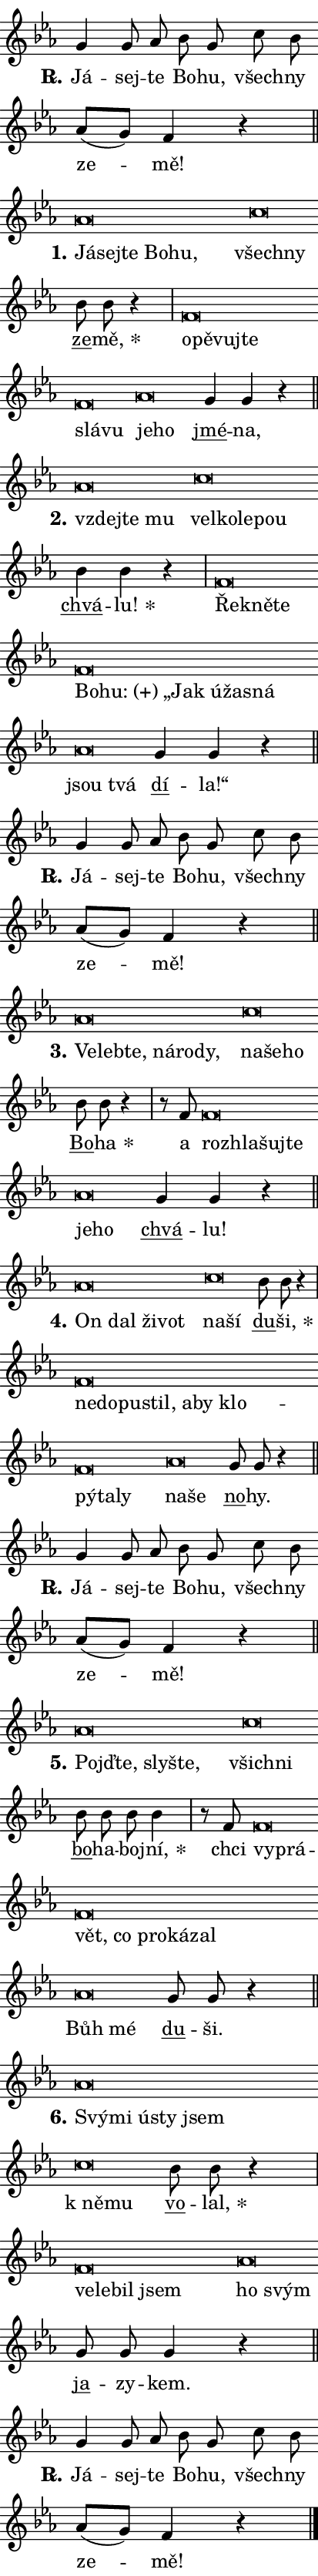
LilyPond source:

\version "2.22.1"
\header { tagline = "" }
\paper {
  indent = 0\cm
  top-margin = 0\cm
  right-margin = 0\cm
  bottom-margin = 0\cm
  left-margin = 0\cm
  paper-width = 7\cm
  page-breaking = #ly:one-page-breaking
  system-system-spacing.basic-distance = #11
  score-system-spacing.basic-distance = #11.3
  ragged-last = ##f
}


%% Author: Thomas Morley
%% https://lists.gnu.org/archive/html/lilypond-user/2020-05/msg00002.html
#(define (line-position grob)
"Returns position of @var[grob} in current system:
   @code{'start}, if at first time-step
   @code{'end}, if at last time-step
   @code{'middle} otherwise
"
  (let* ((col (ly:item-get-column grob))
         (ln (ly:grob-object col 'left-neighbor))
         (rn (ly:grob-object col 'right-neighbor))
         (col-to-check-left (if (ly:grob? ln) ln col))
         (col-to-check-right (if (ly:grob? rn) rn col))
         (break-dir-left
           (and
             (ly:grob-property col-to-check-left 'non-musical #f)
             (ly:item-break-dir col-to-check-left)))
         (break-dir-right
           (and
             (ly:grob-property col-to-check-right 'non-musical #f)
             (ly:item-break-dir col-to-check-right))))
        (cond ((eqv? 1 break-dir-left) 'start)
              ((eqv? -1 break-dir-right) 'end)
              (else 'middle))))

#(define (tranparent-at-line-position vctor)
  (lambda (grob)
  "Relying on @code{line-position} select the relevant enry from @var{vctor}.
Used to determine transparency,"
    (case (line-position grob)
      ((end) (not (vector-ref vctor 0)))
      ((middle) (not (vector-ref vctor 1)))
      ((start) (not (vector-ref vctor 2))))))

noteHeadBreakVisibility =
#(define-music-function (break-visibility)(vector?)
"Makes @code{NoteHead}s transparent relying on @var{break-visibility}"
#{
  \override NoteHead.transparent =
    #(tranparent-at-line-position break-visibility)
#})

#(define delete-ledgers-for-transparent-note-heads
  (lambda (grob)
    "Reads whether a @code{NoteHead} is transparent.
If so this @code{NoteHead} is removed from @code{'note-heads} from
@var{grob}, which is supposed to be @code{LedgerLineSpanner}.
As a result ledgers are not printed for this @code{NoteHead}"
    (let* ((nhds-array (ly:grob-object grob 'note-heads))
           (nhds-list
             (if (ly:grob-array? nhds-array)
                 (ly:grob-array->list nhds-array)
                 '()))
           ;; Relies on the transparent-property being done before
           ;; Staff.LedgerLineSpanner.after-line-breaking is executed.
           ;; This is fragile ...
           (to-keep
             (remove
               (lambda (nhd)
                 (ly:grob-property nhd 'transparent #f))
               nhds-list)))
      ;; TODO find a better method to iterate over grob-arrays, similiar
      ;; to filter/remove etc for lists
      ;; For now rebuilt from scratch
      (set! (ly:grob-object grob 'note-heads)  '())
      (for-each
        (lambda (nhd)
          (ly:pointer-group-interface::add-grob grob 'note-heads nhd))
        to-keep))))

hideNotes = {
  \noteHeadBreakVisibility #begin-of-line-visible
}
unHideNotes = {
  \noteHeadBreakVisibility #all-visible
}

% work-around for resetting accidentals
% https://lilypond.org/doc/v2.23/Documentation/notation/displaying-rhythms#unmetered-music
cadenzaMeasure = {
  \cadenzaOff
  \partial 1024 s1024
  \cadenzaOn
}

#(define-markup-command (accent layout props text) (markup?)
  "Underline accented syllable"
  (interpret-markup layout props
    #{\markup \override #'(offset . 4.3) \underline { #text }#}))

responsum = \markup \concat {
  "R" \hspace #-1.05 \path #0.1 #'((moveto 0 0.07) (lineto 0.9 0.8)) \hspace #0.05 "."
}

\layout {
    \context {
        \Staff
        \remove "Time_signature_engraver"
        \override LedgerLineSpanner.after-line-breaking = #delete-ledgers-for-transparent-note-heads
    }
    \context {
        \Voice {
            \override NoteHead.output-attributes = #'((class . "notehead"))
            \override Hairpin.height = #0.55
        }
    }
    \context {
        \Lyrics {
            \override StanzaNumber.output-attributes = #'((class . "stanzanumber"))
            \override LyricSpace.minimum-distance = #0.9
            \override LyricText.font-name = #"TeX Gyre Schola"
            \override LyricText.font-size = 1
            \override StanzaNumber.font-name = #"TeX Gyre Schola Bold"
            \override StanzaNumber.font-size = 1
        }
    }
}

% magnetic-lyrics.ily
%
%   written by
%     Jean Abou Samra <jean@abou-samra.fr>
%     Werner Lemberg <wl@gnu.org>
%
%   adapted by
%     Jiri Hon <jiri.hon@gmail.com>
%
% Version 2022-Apr-15

% https://www.mail-archive.com/lilypond-user@gnu.org/msg149350.html

#(define (Left_hyphen_pointer_engraver context)
   "Collect syllable-hyphen-syllable occurrences in lyrics and store
them in properties.  This engraver only looks to the left.  For
example, if the lyrics input is @code{foo -- bar}, it does the
following.

@itemize @bullet
@item
Set the @code{text} property of the @code{LyricHyphen} grob between
@q{foo} and @q{bar} to @code{foo}.

@item
Set the @code{left-hyphen} property of the @code{LyricText} grob with
text @q{foo} to the @code{LyricHyphen} grob between @q{foo} and
@q{bar}.
@end itemize

Use this auxiliary engraver in combination with the
@code{lyric-@/text::@/apply-@/magnetic-@/offset!} hook."
   (let ((hyphen #f)
         (text #f))
     (make-engraver
      (acknowledgers
       ((lyric-syllable-interface engraver grob source-engraver)
        (set! text grob)))
      (end-acknowledgers
       ((lyric-hyphen-interface engraver grob source-engraver)
        ;(when (not (grob::has-interface grob 'lyric-space-interface))
          (set! hyphen grob)));)
      ((stop-translation-timestep engraver)
       (when (and text hyphen)
         (ly:grob-set-object! text 'left-hyphen hyphen))
       (set! text #f)
       (set! hyphen #f)))))

#(define (lyric-text::apply-magnetic-offset! grob)
   "If the space between two syllables is less than the value in
property @code{LyricText@/.details@/.squash-threshold}, move the right
syllable to the left so that it gets concatenated with the left
syllable.

Use this function as a hook for
@code{LyricText@/.after-@/line-@/breaking} if the
@code{Left_@/hyphen_@/pointer_@/engraver} is active."
   (let ((hyphen (ly:grob-object grob 'left-hyphen #f)))
     (when hyphen
       (let ((left-text (ly:spanner-bound hyphen LEFT)))
         (when (grob::has-interface left-text 'lyric-syllable-interface)
           (let* ((common (ly:grob-common-refpoint grob left-text X))
                  (this-x-ext (ly:grob-extent grob common X))
                  (left-x-ext
                   (begin
                     ;; Trigger magnetism for left-text.
                     (ly:grob-property left-text 'after-line-breaking)
                     (ly:grob-extent left-text common X)))
                  ;; `delta` is the gap width between two syllables.
                  (delta (- (interval-start this-x-ext)
                            (interval-end left-x-ext)))
                  (details (ly:grob-property grob 'details))
                  (threshold (assoc-get 'squash-threshold details 0.2)))
             (when (< delta threshold)
               (let* (;; We have to manipulate the input text so that
                      ;; ligatures crossing syllable boundaries are not
                      ;; disabled.  For languages based on the Latin
                      ;; script this is essentially a beautification.
                      ;; However, for non-Western scripts it can be a
                      ;; necessity.
                      (lt (ly:grob-property left-text 'text))
                      (rt (ly:grob-property grob 'text))
                      (is-space (grob::has-interface hyphen 'lyric-space-interface))
                      (space (if is-space " " ""))
                      (space-markup (grob-interpret-markup grob " "))
                      (space-size (interval-length (ly:stencil-extent space-markup X)))
                      (extra-delta (if is-space space-size 0))
                      ;; Append new syllable.
                      (ltrt-space (if (and (string? lt) (string? rt))
                                (string-append lt space rt)
                                (make-concat-markup (list lt space rt))))
                      ;; Right-align `ltrt` to the right side.
                      (ltrt-space-markup (grob-interpret-markup
                               grob
                               (make-translate-markup
                                (cons (interval-length this-x-ext) 0)
                                (make-right-align-markup ltrt-space)))))
                 (begin
                   ;; Don't print `left-text`.
                   (ly:grob-set-property! left-text 'stencil #f)
                   ;; Set text and stencil (which holds all collected
                   ;; syllables so far) and shift it to the left.
                   (ly:grob-set-property! grob 'text ltrt-space)
                   (ly:grob-set-property! grob 'stencil ltrt-space-markup)
                   (ly:grob-translate-axis! grob (- (- delta extra-delta)) X))))))))))


#(define (lyric-hyphen::displace-bounds-first grob)
   ;; Make very sure this callback isn't triggered too early.
   (let ((left (ly:spanner-bound grob LEFT))
         (right (ly:spanner-bound grob RIGHT)))
     (ly:grob-property left 'after-line-breaking)
     (ly:grob-property right 'after-line-breaking)
     (ly:lyric-hyphen::print grob)))

squashThreshold = #0.4

\layout {
  \context {
    \Lyrics
    \consists #Left_hyphen_pointer_engraver
    \override LyricText.after-line-breaking =
      #lyric-text::apply-magnetic-offset!
    \override LyricHyphen.stencil = #lyric-hyphen::displace-bounds-first
    \override LyricText.details.squash-threshold = \squashThreshold
    \override LyricHyphen.minimum-distance = 0
    \override LyricHyphen.minimum-length = \squashThreshold
  }
}

squash = \override LyricText.details.squash-threshold = 9999
unSquash = \override LyricText.details.squash-threshold = \squashThreshold

left = \override LyricText.self-alignment-X = #LEFT
unLeft = \revert LyricText.self-alignment-X

starOffset = #(lambda (grob) 
                (let ((x_offset (ly:self-alignment-interface::aligned-on-x-parent grob)))
                  (if (= x_offset 0) 0 (+ x_offset 1.2))))

star = #(define-music-function (syllable)(string?)
"Append star separator at the end of a syllable"
#{
  \once \override LyricText.X-offset = #starOffset
  \lyricmode { \markup {
    #syllable
    \override #'((font-name . "TeX Gyre Schola Bold")) \hspace #0.2 \lower #0.65 \larger "*"
  } }
#})

starAccent = #(define-music-function (syllable)(string?)
"Append star separator at the end of a syllable and make accent"
#{
  \once \override LyricText.X-offset = #starOffset
  \lyricmode { \markup {
    \accent #syllable
    \override #'((font-name . "TeX Gyre Schola Bold")) \hspace #0.2 \lower #0.65 \larger "*"
  } }
#})

breath = #(define-music-function (syllable)(string?)
"Append breathing indicator at the end of a syllable"
#{
  \lyricmode { \markup { #syllable "+" } }
#})

optionalBreath = #(define-music-function (syllable)(string?)
"Append optional breathing indicator at the end of a syllable"
#{
  \lyricmode { \markup { #syllable "(+)" } }
#})


\score {
    <<
        \new Voice = "melody" { \cadenzaOn \key es \major \relative { g'4 g8 as bes g \bar "" c bes \bar "" as[( g)] f4 r \cadenzaMeasure \bar "||" \break } }
        \new Lyrics \lyricsto "melody" { \lyricmode { \set stanza = \responsum
Já -- sej -- te Bo -- hu, všech -- ny ze -- mě! } }
    >>
    \layout {}
}

\score {
    <<
        \new Voice = "melody" { \cadenzaOn \key es \major \relative { as'\breve*1/16 \hideNotes \breve*1/16 \bar "" \breve*1/16 \bar "" \breve*1/16 \breve*1/16 \bar "" \unHideNotes c\breve*1/16 \hideNotes \breve*1/16 \bar "" \unHideNotes \bar "" bes8 bes r4 \cadenzaMeasure \bar "|" f\breve*1/16 \hideNotes \breve*1/16 \bar "" \breve*1/16 \bar "" \breve*1/16 \bar "" \breve*1/16 \breve*1/16 \bar "" \unHideNotes as\breve*1/16 \hideNotes \breve*1/16 \bar "" \unHideNotes \bar "" g4 g r \cadenzaMeasure \bar "||" \break } }
        \new Lyrics \lyricsto "melody" { \lyricmode { \set stanza = "1."
\left Já -- \squash sej -- te Bo -- hu, \left \unLeft \unSquash všech -- \squash ny \unLeft \unSquash \markup \accent ze -- \star mě, \left o -- \squash pě -- vuj -- te slá -- vu \left \unLeft \unSquash je -- \squash ho \unLeft \unSquash \markup \accent jmé -- na, } }
    >>
    \layout {}
}

\score {
    <<
        \new Voice = "melody" { \cadenzaOn \key es \major \relative { as'\breve*1/16 \hideNotes \breve*1/16 \breve*1/16 \bar "" \unHideNotes c\breve*1/16 \hideNotes \breve*1/16 \bar "" \breve*1/16 \breve*1/16 \bar "" \unHideNotes \bar "" bes4 bes r \cadenzaMeasure \bar "|" f\breve*1/16 \hideNotes \breve*1/16 \bar "" \breve*1/16 \bar "" \breve*1/16 \bar "" \breve*1/16 \bar "" \breve*1/16 \bar "" \breve*1/16 \bar "" \breve*1/16 \breve*1/16 \bar "" \unHideNotes as\breve*1/16 \hideNotes \breve*1/16 \bar "" \unHideNotes \bar "" g4 g r \cadenzaMeasure \bar "||" \break } }
        \new Lyrics \lyricsto "melody" { \lyricmode { \set stanza = "2."
\left vzdej -- \squash te mu \left \unLeft \unSquash vel -- \squash ko -- le -- pou \unLeft \unSquash \markup \accent chvá -- \star lu! \left Ře -- \squash kně -- te Bo -- \optionalBreath hu: „Jak ú -- ža -- sná \left \unLeft \unSquash jsou \squash tvá \unLeft \unSquash \markup \accent dí -- la!“ } }
    >>
    \layout {}
}

\score {
    <<
        \new Voice = "melody" { \cadenzaOn \key es \major \relative { g'4 g8 as bes g \bar "" c bes \bar "" as[( g)] f4 r \cadenzaMeasure \bar "||" \break } }
        \new Lyrics \lyricsto "melody" { \lyricmode { \set stanza = \responsum
Já -- sej -- te Bo -- hu, všech -- ny ze -- mě! } }
    >>
    \layout {}
}

\score {
    <<
        \new Voice = "melody" { \cadenzaOn \key es \major \relative { as'\breve*1/16 \hideNotes \breve*1/16 \bar "" \breve*1/16 \bar "" \breve*1/16 \bar "" \breve*1/16 \breve*1/16 \bar "" \unHideNotes c\breve*1/16 \hideNotes \breve*1/16 \breve*1/16 \bar "" \unHideNotes \bar "" bes8 bes r4 \cadenzaMeasure \bar "|" r8 f8 f\breve*1/16 \hideNotes \breve*1/16 \bar "" \breve*1/16 \breve*1/16 \bar "" \unHideNotes as\breve*1/16 \hideNotes \breve*1/16 \bar "" \unHideNotes \bar "" g4 g r \cadenzaMeasure \bar "||" \break } }
        \new Lyrics \lyricsto "melody" { \lyricmode { \set stanza = "3."
\left Ve -- \squash leb -- te, ná -- ro -- dy, \left \unLeft \unSquash na -- \squash še -- ho \unLeft \unSquash \markup \accent Bo -- \star ha a \left roz -- \squash hla -- šuj -- te \left \unLeft \unSquash je -- \squash ho \unLeft \unSquash \markup \accent chvá -- lu! } }
    >>
    \layout {}
}

\score {
    <<
        \new Voice = "melody" { \cadenzaOn \key es \major \relative { as'\breve*1/16 \hideNotes \breve*1/16 \bar "" \breve*1/16 \breve*1/16 \bar "" \unHideNotes c\breve*1/16 \hideNotes \breve*1/16 \bar "" \unHideNotes \bar "" bes8 bes r4 \cadenzaMeasure \bar "|" f\breve*1/16 \hideNotes \breve*1/16 \bar "" \breve*1/16 \bar "" \breve*1/16 \bar "" \breve*1/16 \bar "" \breve*1/16 \bar "" \breve*1/16 \bar "" \breve*1/16 \bar "" \breve*1/16 \breve*1/16 \bar "" \unHideNotes as\breve*1/16 \hideNotes \breve*1/16 \bar "" \unHideNotes \bar "" g8 g r4 \cadenzaMeasure \bar "||" \break } }
        \new Lyrics \lyricsto "melody" { \lyricmode { \set stanza = "4."
\left On \squash dal ži -- vot \left \unLeft \unSquash na -- \squash ší \unLeft \unSquash \markup \accent du -- \star ši, \left ne -- \squash do -- pu -- stil, a -- by klo -- pý -- ta -- ly \left \unLeft \unSquash na -- \squash še \unLeft \unSquash \markup \accent no -- hy. } }
    >>
    \layout {}
}

\score {
    <<
        \new Voice = "melody" { \cadenzaOn \key es \major \relative { g'4 g8 as bes g \bar "" c bes \bar "" as[( g)] f4 r \cadenzaMeasure \bar "||" \break } }
        \new Lyrics \lyricsto "melody" { \lyricmode { \set stanza = \responsum
Já -- sej -- te Bo -- hu, všech -- ny ze -- mě! } }
    >>
    \layout {}
}

\score {
    <<
        \new Voice = "melody" { \cadenzaOn \key es \major \relative { as'\breve*1/16 \hideNotes \breve*1/16 \bar "" \breve*1/16 \breve*1/16 \bar "" \unHideNotes c\breve*1/16 \hideNotes \breve*1/16 \bar "" \unHideNotes \bar "" bes8 bes bes bes4 \cadenzaMeasure \bar "|" r8 f8 f\breve*1/16 \hideNotes \breve*1/16 \bar "" \breve*1/16 \bar "" \breve*1/16 \bar "" \breve*1/16 \bar "" \breve*1/16 \breve*1/16 \bar "" \unHideNotes as\breve*1/16 \hideNotes \breve*1/16 \bar "" \unHideNotes \bar "" g8 g r4 \cadenzaMeasure \bar "||" \break } }
        \new Lyrics \lyricsto "melody" { \lyricmode { \set stanza = "5."
\left Pojď -- \squash te, sly -- šte, \left \unLeft \unSquash všich -- \squash ni \unLeft \unSquash \markup \accent bo -- ha -- boj -- \star ní, chci \left vy -- \squash prá -- vět, co pro -- ká -- zal \left \unLeft \unSquash Bůh \squash mé \unLeft \unSquash \markup \accent du -- ši. } }
    >>
    \layout {}
}

\score {
    <<
        \new Voice = "melody" { \cadenzaOn \key es \major \relative { as'\breve*1/16 \hideNotes \breve*1/16 \bar "" \breve*1/16 \bar "" \breve*1/16 \breve*1/16 \bar "" \unHideNotes c\breve*1/16 \hideNotes \breve*1/16 \bar "" \unHideNotes \bar "" bes8 bes r4 \cadenzaMeasure \bar "|" f\breve*1/16 \hideNotes \breve*1/16 \bar "" \breve*1/16 \breve*1/16 \bar "" \unHideNotes as\breve*1/16 \hideNotes \breve*1/16 \bar "" \unHideNotes \bar "" g8 g g4 r \cadenzaMeasure \bar "||" \break } }
        \new Lyrics \lyricsto "melody" { \lyricmode { \set stanza = "6."
\left Svý -- \squash mi ú -- sty jsem \left \unLeft \unSquash "k ně" -- \squash mu \unLeft \unSquash \markup \accent vo -- \star lal, \left ve -- \squash le -- bil jsem \left \unLeft \unSquash ho \squash svým \unLeft \unSquash \markup \accent ja -- zy -- kem. } }
    >>
    \layout {}
}

\score {
    <<
        \new Voice = "melody" { \cadenzaOn \key es \major \relative { g'4 g8 as bes g \bar "" c bes \bar "" as[( g)] f4 r \cadenzaMeasure \bar "||" \break } \bar "|." }
        \new Lyrics \lyricsto "melody" { \lyricmode { \set stanza = \responsum
Já -- sej -- te Bo -- hu, všech -- ny ze -- mě! } }
    >>
    \layout {}
}
